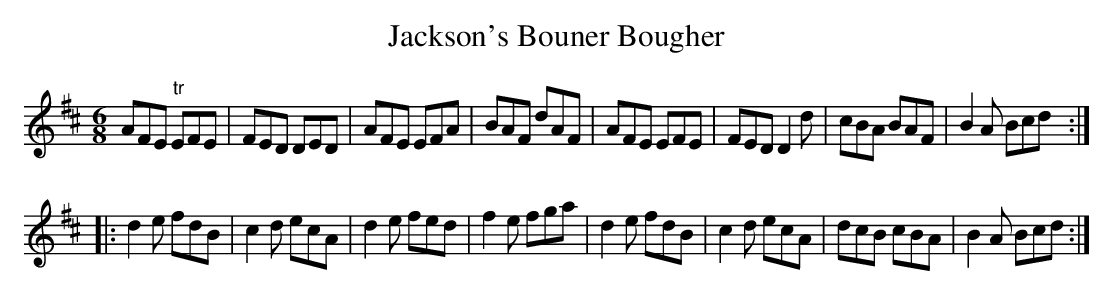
X:1
T:Jackson's Bouner Bougher
M:6/8
K:D major
AFE "tr"EFE| FED DED| AFE EFA| BAF dAF|\
AFE EFE| FED D2d| cBA BAF| B2A Bcd::
d2e fdB| c2d ecA| d2e fed| f2e fga|\
d2e fdB| c2d ecA| dcB cBA| B2A Bcd:|
